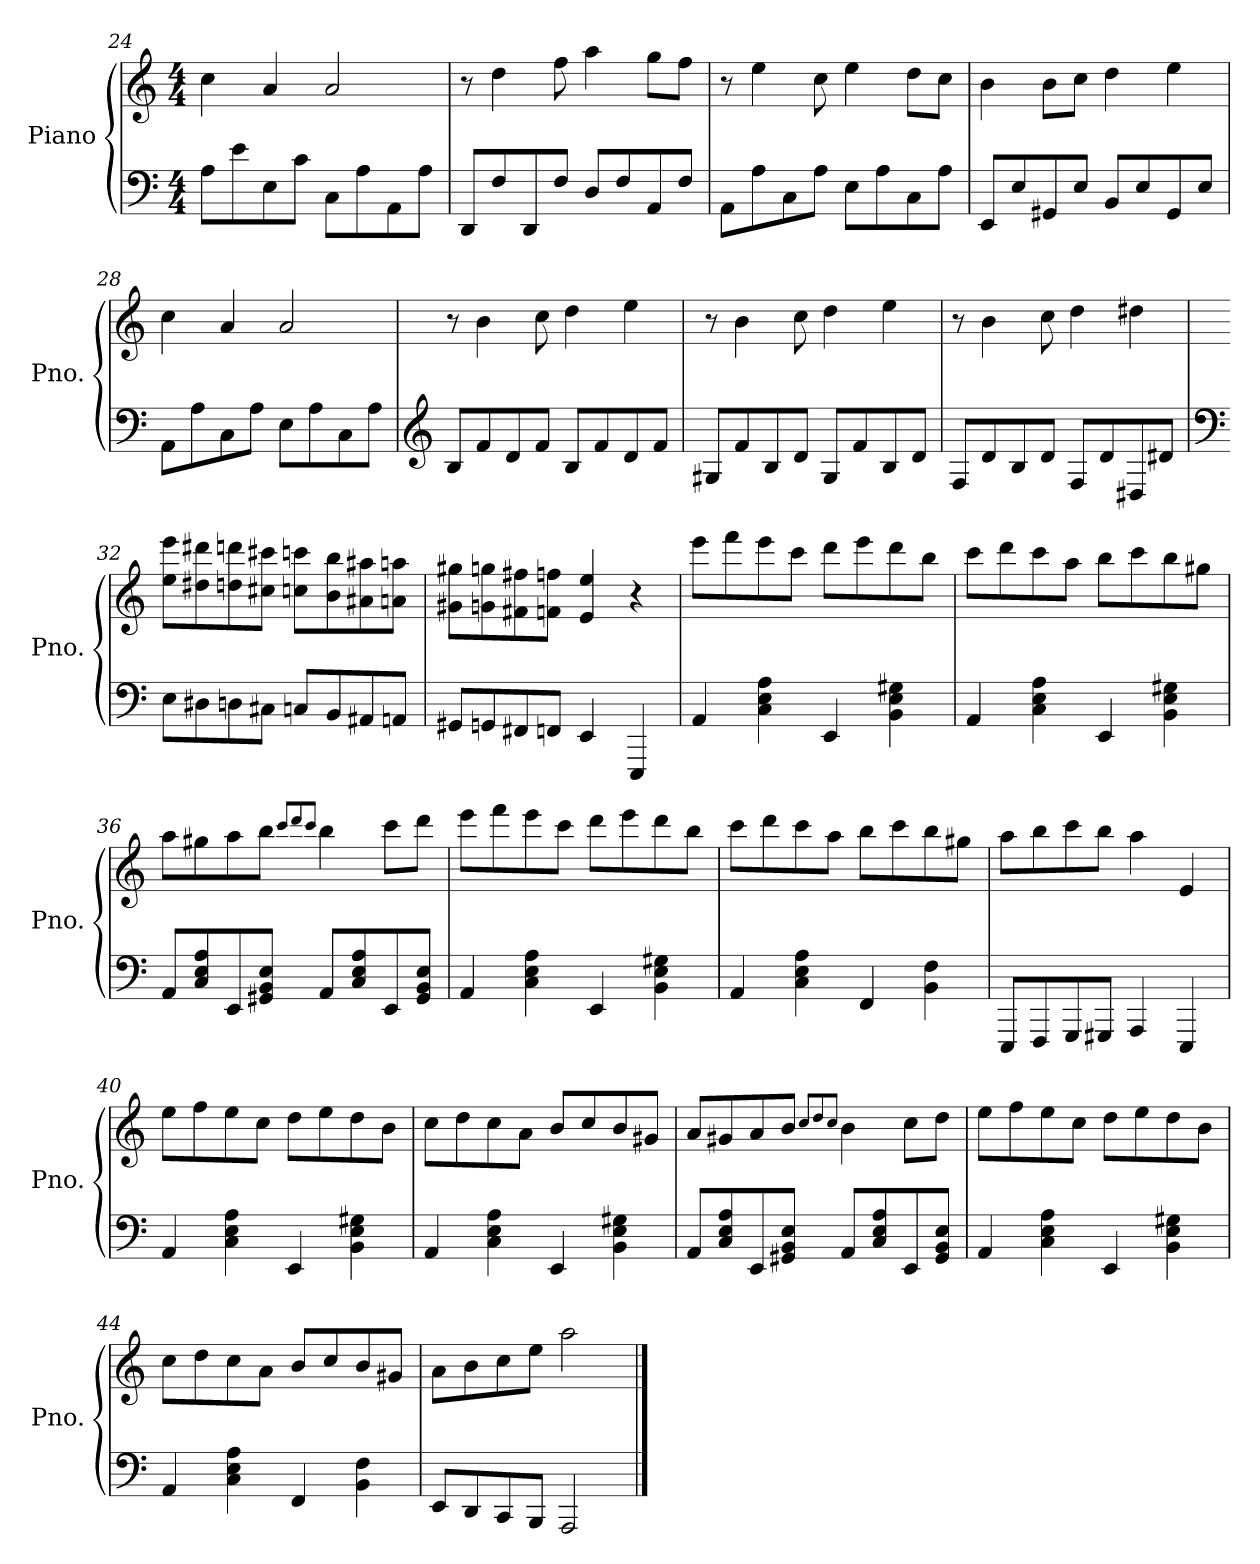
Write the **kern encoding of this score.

**kern	**kern
*part1	*part1
*staff2	*staff1
*I"Piano	*
*I'Pno.	*
*clefF4	*clefG2
*k[]	*k[]
*M4/4	*M4/4
=24	=24
8A\L	4cc\
8e\	.
8E\	4a/
8c\J	.
8C\L	2a/
8A\	.
8AA\	.
8A\J	.
=25	=25
8DD/L	8r
8F/	4dd\
8DD/	.
8F/J	8ff\
8D/L	4aa\
8F/	.
8AA/	8gg\L
8F/J	8ff\J
!!LO:PB:g=z
=26	=26
8AA\L	8r
8A\	4ee\
8C\	.
8A\J	8cc\
8E\L	4ee\
8A\	.
8C\	8dd\L
8A\J	8cc\J
=27	=27
8EE/L	4b\
8E/	.
8GG#X/	8b\L
8E/J	8cc\J
8BB/L	4dd\
8E/	.
8GG#/	4ee\
8E/J	.
=28	=28
8AA\L	4cc\
8A\	.
8C\	4a/
8A\J	.
8E\L	2a/
8A\	.
8C\	.
8A\J	.
=29	=29
*clefG2	*
8B/L	8r
8f/	4b\
8d/	.
8f/J	8cc\
8B/L	4dd\
8f/	.
8d/	4ee\
8f/J	.
=30	=30
8G#X/L	8r
8f/	4b\
8B/	.
8d/J	8cc\
8G#/L	4dd\
8f/	.
8B/	4ee\
8d/J	.
!!LO:LB:g=z
=31	=31
8F/L	8r
8d/	4b\
8B/	.
8d/J	8cc\
8F/L	4dd\
8d/	.
8D#X/	4dd#X\
8d#X/J	.
=32	=32
*clefF4	*
8E\L	8ee\ 8eee\L
8D#X\	8dd#X\ 8ddd#X\
8Dn\	8ddn\ 8dddn\
8C#X\J	8cc#X\ 8ccc#X\J
8Cn/L	8ccn\ 8cccn\L
8BB/	8b\ 8bb\
8AA#X/	8a#X\ 8aa#X\
8AAn/J	8an\ 8aan\J
=33	=33
8GG#X/L	8g#X\ 8gg#X\L
8GGn/	8gn\ 8ggn\
8FF#X/	8f#X\ 8ff#X\
8FFn/J	8fn\ 8ffn\J
4EE/	4e/ 4ee/
4EEE/	4r
=34	=34
4AA/	8eee\L
.	8fff\
4C\ 4E\ 4A\	8eee\
.	8ccc\J
4EE/	8ddd\L
.	8eee\
4BB\ 4E\ 4G#X\	8ddd\
.	8bb\J
!!LO:LB:g=z
=35	=35
4AA/	8ccc\L
.	8ddd\
4C\ 4E\ 4A\	8ccc\
.	8aa\J
4EE/	8bb\L
.	8ccc\
4BB\ 4E\ 4G#X\	8bb\
.	8gg#X\J
=36	=36
8AA/L	8aa\L
8C/ 8E/ 8A/	8gg#X\
8EE/	8aa\
8GG#X/ 8BB/ 8E/J	8bb\J
.	8qccc/L
.	8qddd/
.	8qccc/J
8AA/L	4bb\
8C/ 8E/ 8A/	.
8EE/	8ccc\L
8GG#/ 8BB/ 8E/J	8ddd\J
=37	=37
4AA/	8eee\L
.	8fff\
4C\ 4E\ 4A\	8eee\
.	8ccc\J
4EE/	8ddd\L
.	8eee\
4BB\ 4E\ 4G#X\	8ddd\
.	8bb\J
!!LO:LB:g=z
=38	=38
4AA/	8ccc\L
.	8ddd\
4C\ 4E\ 4A\	8ccc\
.	8aa\J
4FF/	8bb\L
.	8ccc\
4BB\ 4F\	8bb\
.	8gg#X\J
=39	=39
8EEE/L	8aa\L
8FFF/	8bb\
8GGG/	8ccc\
8GGG#X/J	8bb\J
4AAA/	4aa\
4EEE/	4e/
=40	=40
4AA/	8ee\L
.	8ff\
4C\ 4E\ 4A\	8ee\
.	8cc\J
4EE/	8dd\L
.	8ee\
4BB\ 4E\ 4G#X\	8dd\
.	8b\J
=41	=41
4AA/	8cc\L
.	8dd\
4C\ 4E\ 4A\	8cc\
.	8a\J
4EE/	8b/L
.	8cc/
4BB\ 4E\ 4G#X\	8b/
.	8g#X/J
!!LO:LB:g=z
=42	=42
8AA/L	8a/L
8C/ 8E/ 8A/	8g#X/
8EE/	8a/
8GG#X/ 8BB/ 8E/J	8b/J
.	8qcc/L
.	8qdd/
.	8qcc/J
8AA/L	4b\
8C/ 8E/ 8A/	.
8EE/	8cc\L
8GG#/ 8BB/ 8E/J	8dd\J
=43	=43
4AA/	8ee\L
.	8ff\
4C\ 4E\ 4A\	8ee\
.	8cc\J
4EE/	8dd\L
.	8ee\
4BB\ 4E\ 4G#X\	8dd\
.	8b\J
=44	=44
4AA/	8cc\L
.	8dd\
4C\ 4E\ 4A\	8cc\
.	8a\J
4FF/	8b/L
.	8cc/
4BB\ 4F\	8b/
.	8g#X/J
=45	=45
8EE/L	8a\L
8DD/	8b\
8CC/	8cc\
8BBB/J	8ee\J
2AAA/	2aa\
==	==
*-	*-
